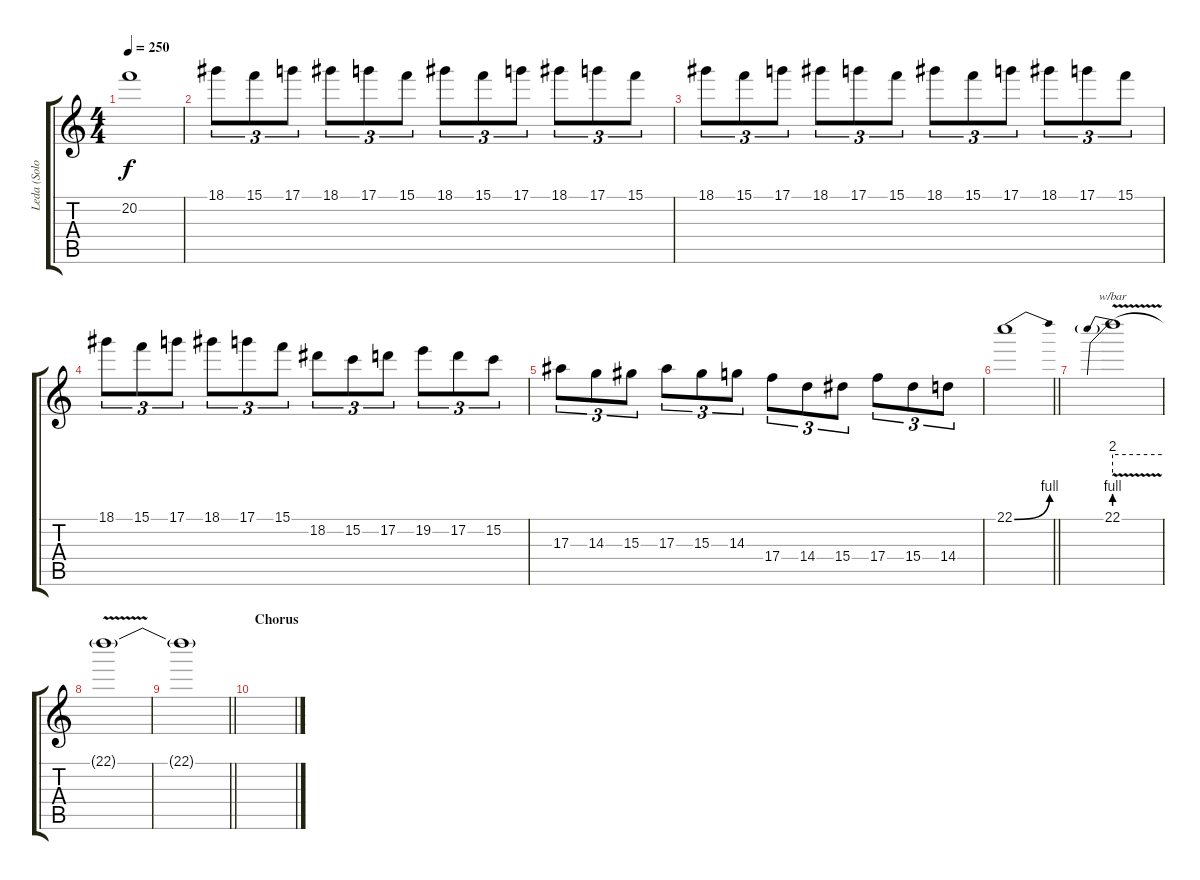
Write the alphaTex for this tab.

\track ("Leda (Solo 2)" "Leda (Solo") {instrument overdrivenguitar}
\staff {score tabs}
\tuning (D4 A3 F3 C3 G2 C2) {hide}
\ts (4 4)
\tempo 250
\clef g2
\ks c
20.2{t}.1{dy f} |
18.1.8{tu (3 2)} 15.1.8{tu (3 2)} 17.1.8{tu (3 2)} 18.1.8{tu (3 2)} 17.1.8{tu (3 2)} 15.1.8{tu (3 2)} 18.1.8{tu (3 2)} 15.1.8{tu (3 2)} 17.1.8{tu (3 2)} 18.1.8{tu (3 2)} 17.1.8{tu (3 2)} 15.1.8{tu (3 2)} |
18.1.8{tu (3 2)} 15.1.8{tu (3 2)} 17.1.8{tu (3 2)} 18.1.8{tu (3 2)} 17.1.8{tu (3 2)} 15.1.8{tu (3 2)} 18.1.8{tu (3 2)} 15.1.8{tu (3 2)} 17.1.8{tu (3 2)} 18.1.8{tu (3 2)} 17.1.8{tu (3 2)} 15.1.8{tu (3 2)} |
18.1.8{tu (3 2)} 15.1.8{tu (3 2)} 17.1.8{tu (3 2)} 18.1.8{tu (3 2)} 17.1.8{tu (3 2)} 15.1.8{tu (3 2)} 18.2.8{tu (3 2)} 15.2.8{tu (3 2)} 17.2.8{tu (3 2)} 19.2.8{tu (3 2)} 17.2.8{tu (3 2)} 15.2.8{tu (3 2)} |
17.3.8{tu (3 2)} 14.3.8{tu (3 2)} 15.3.8{tu (3 2)} 17.3.8{tu (3 2)} 15.3.8{tu (3 2)} 14.3.8{tu (3 2)} 17.4.8{tu (3 2)} 14.4.8{tu (3 2)} 15.4.8{tu (3 2)} 17.4.8{tu (3 2)} 15.4.8{tu (3 2)} 14.4.8{tu (3 2)} |
\barLineRight lightlight
22.1{be (bend 0 0 60 4)}.1 |
22.1{be (prebend 0 4 60 4) v}.1{tbe (predive default 0 8 60 8)} |
22.1{t}.1 |
\barLineRight lightlight
22.1{t}.1 |
\section ("" "Chorus")
